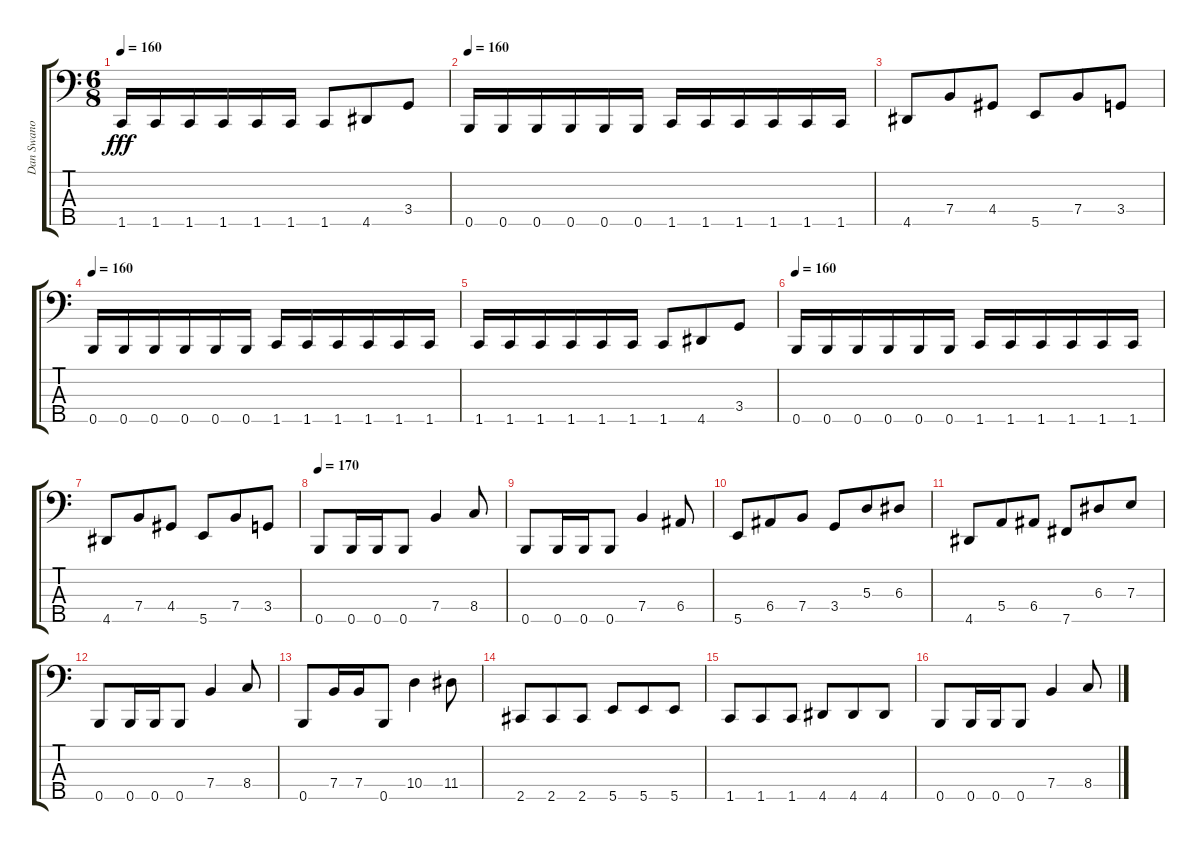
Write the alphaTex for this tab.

\track ("Dan Swano" "Dan Swano") {instrument electricbassfinger}
\staff {score tabs}
\tuning (G2 D2 A1 E1 B0) {hide}
\ts (6 8)
\tempo 160
\clef f4
\ks c
1.5.16{dy fff} 1.5.16 1.5.16 1.5.16 1.5.16 1.5.16 1.5.8 4.5.8 3.4.8 |
\tempo 160
0.5.16 0.5.16 0.5.16 0.5.16 0.5.16 0.5.16 1.5.16 1.5.16 1.5.16 1.5.16 1.5.16 1.5.16 |
4.5.8 7.4.8 4.4.8 5.5.8 7.4.8 3.4.8 |
\tempo 160
0.5.16 0.5.16 0.5.16 0.5.16 0.5.16 0.5.16 1.5.16 1.5.16 1.5.16 1.5.16 1.5.16 1.5.16 |
1.5.16 1.5.16 1.5.16 1.5.16 1.5.16 1.5.16 1.5.8 4.5.8 3.4.8 |
\tempo 160
0.5.16 0.5.16 0.5.16 0.5.16 0.5.16 0.5.16 1.5.16 1.5.16 1.5.16 1.5.16 1.5.16 1.5.16 |
4.5.8 7.4.8 4.4.8 5.5.8 7.4.8 3.4.8 |
\tempo 170
0.5.8 0.5.16 0.5.16 0.5.8 7.4.4 8.4.8 |
0.5.8 0.5.16 0.5.16 0.5.8 7.4.4 6.4.8 |
5.5.8 6.4.8 7.4.8 3.4.8 5.3.8 6.3.8 |
4.5.8 5.4.8 6.4.8 7.5.8 6.3.8 7.3.8 |
0.5.8 0.5.16 0.5.16 0.5.8 7.4.4 8.4.8 |
0.5.8 7.4.16 7.4.16 0.5.8 10.4.4 11.4.8 |
2.5.8 2.5.8 2.5.8 5.5.8 5.5.8 5.5.8 |
1.5.8 1.5.8 1.5.8 4.5.8 4.5.8 4.5.8 |
0.5.8 0.5.16 0.5.16 0.5.8 7.4.4 8.4.8
